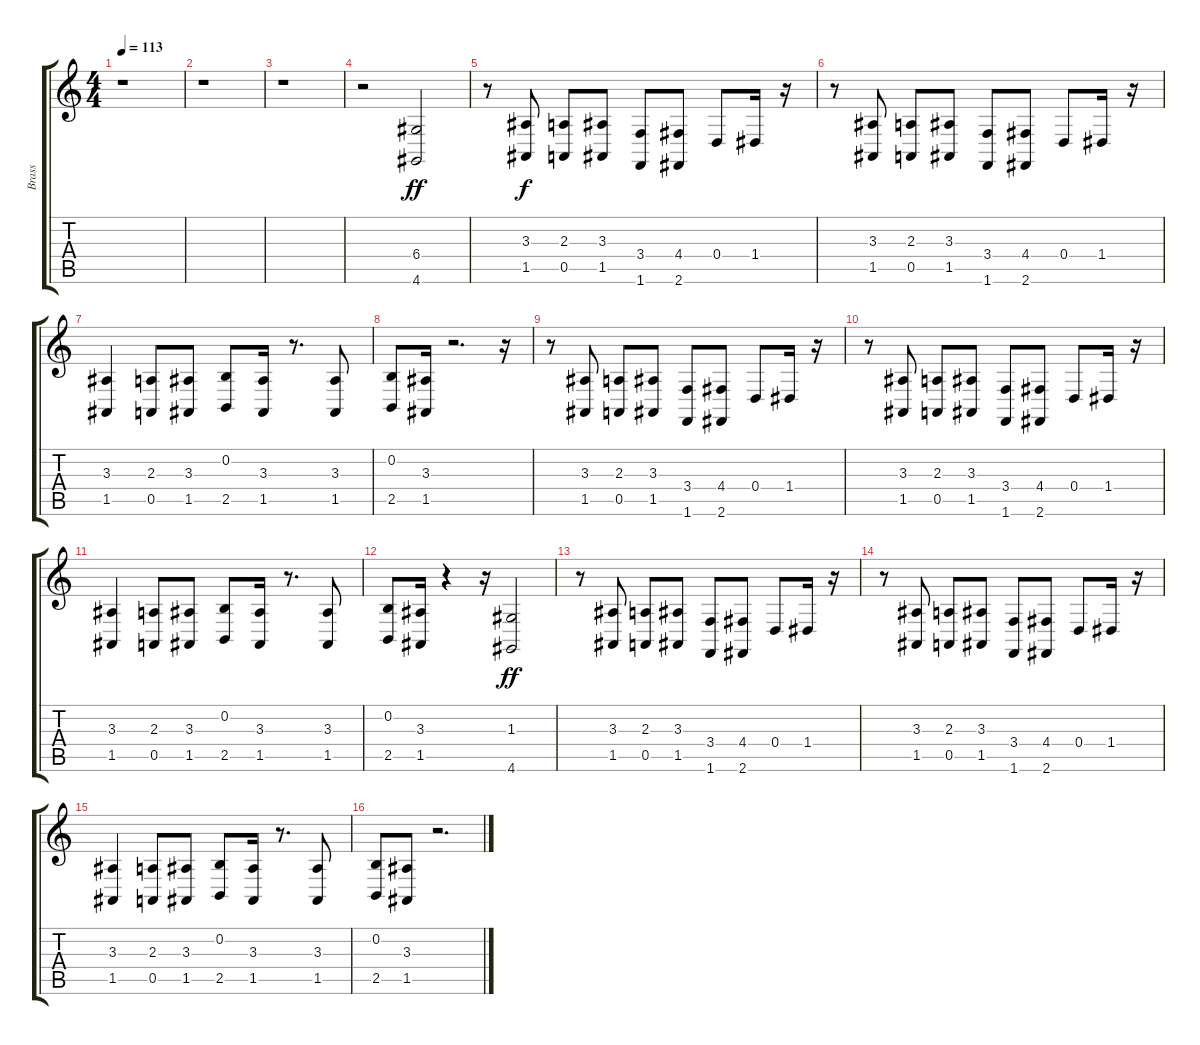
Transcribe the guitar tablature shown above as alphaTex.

\track ("Brass" "Brass") {instrument brasssection}
\staff {score tabs}
\tuning (E4 B3 G3 D3 A2 E2) {hide}
\ts (4 4)
\tempo 113
\clef g2
\ks c
r.1{dy ff} |
r.1 |
r.1 |
r.2 (6.4 4.6).2 |
r.8 (3.3 1.5).8{dy f} (2.3 0.5).8 (3.3 1.5).8 (3.4 1.6).8 (4.4 2.6).8 0.4.8 1.4.16 r.16 |
r.8 (3.3 1.5).8 (2.3 0.5).8 (3.3 1.5).8 (3.4 1.6).8 (4.4 2.6).8 0.4.8 1.4.16 r.16 |
(3.3 1.5).4 (2.3 0.5).8 (3.3 1.5).8 (0.2 2.5).8 (3.3 1.5).16 r.8{d} (3.3 1.5).8 |
(0.2 2.5).8 (3.3 1.5).16 r.2{d} r.16 |
r.8 (3.3 1.5).8 (2.3 0.5).8 (3.3 1.5).8 (3.4 1.6).8 (4.4 2.6).8 0.4.8 1.4.16 r.16 |
r.8 (3.3 1.5).8 (2.3 0.5).8 (3.3 1.5).8 (3.4 1.6).8 (4.4 2.6).8 0.4.8 1.4.16 r.16 |
(3.3 1.5).4 (2.3 0.5).8 (3.3 1.5).8 (0.2 2.5).8 (3.3 1.5).16 r.8{d} (3.3 1.5).8 |
(0.2 2.5).8 (3.3 1.5).16 r.4 r.16 (1.3 4.6).2{dy ff} |
r.8 (3.3 1.5).8 (2.3 0.5).8 (3.3 1.5).8 (3.4 1.6).8 (4.4 2.6).8 0.4.8 1.4.16 r.16 |
r.8 (3.3 1.5).8 (2.3 0.5).8 (3.3 1.5).8 (3.4 1.6).8 (4.4 2.6).8 0.4.8 1.4.16 r.16 |
(3.3 1.5).4 (2.3 0.5).8 (3.3 1.5).8 (0.2 2.5).8 (3.3 1.5).16 r.8{d} (3.3 1.5).8 |
(0.2 2.5).8 (3.3 1.5).8 r.2{d}
